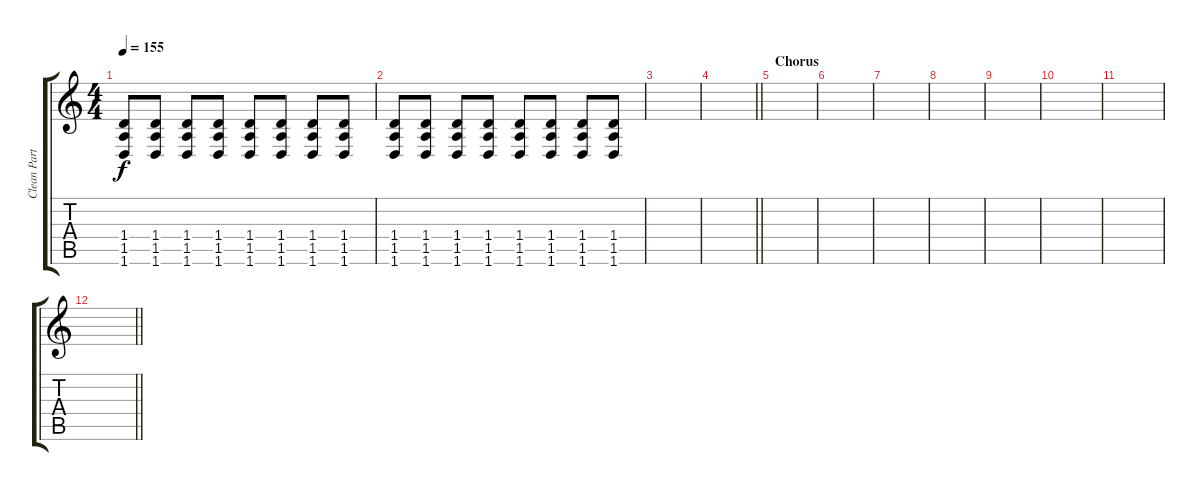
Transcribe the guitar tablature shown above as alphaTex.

\track ("Clean Part" "Clean Part") {instrument electricguitarjazz}
\staff {score tabs}
\tuning (Eb4 Bb3 Gb3 Db3 Ab2 Db2) {hide}
\ts (4 4)
\tempo 155
\clef g2
\ks c
(1.4 1.5 1.6).8{dy f} (1.4 1.5 1.6).8 (1.4 1.5 1.6).8 (1.4 1.5 1.6).8 (1.4 1.5 1.6).8 (1.4 1.5 1.6).8 (1.4 1.5 1.6).8 (1.4 1.5 1.6).8 |
(1.4 1.5 1.6).8 (1.4 1.5 1.6).8 (1.4 1.5 1.6).8 (1.4 1.5 1.6).8 (1.4 1.5 1.6).8 (1.4 1.5 1.6).8 (1.4 1.5 1.6).8 (1.4 1.5 1.6).8 |
|
\barLineRight lightlight
|
\section ("" "Chorus")
|
|
|
|
|
|
|
\barLineRight lightlight
